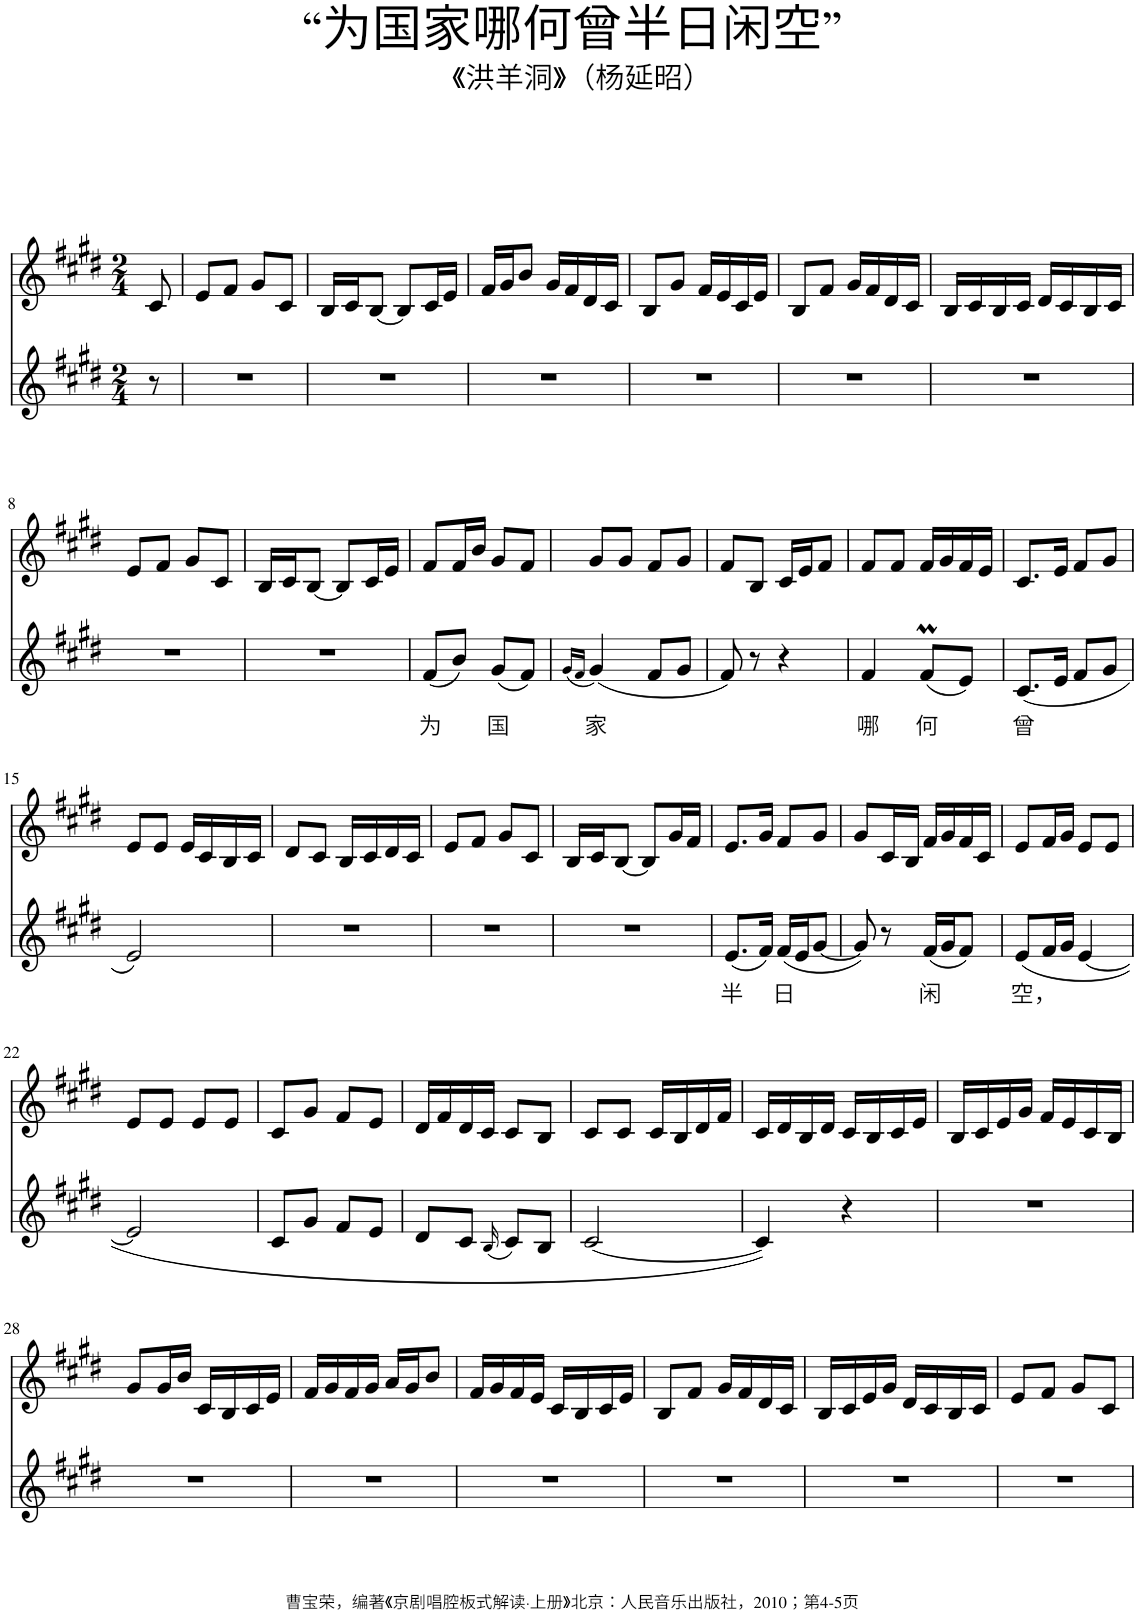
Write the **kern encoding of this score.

**kern	**text	**kern
*part2	*part2	*part1
*staff2	*staff2	*staff1
*I"Piano	*	*I"Piano
*I'Pno	*	*I'Pno
*clefG2	*	*clefG2
*k[f#c#g#d#]	*	*k[f#c#g#d#]
*M2/4	*	*M2/4
=1	=1	=1
8r	.	8c#/
=2	=2	=2
2r	.	8e/L
.	.	8f#/J
.	.	8g#/L
.	.	8c#/J
=3	=3	=3
2r	.	16B/LL
.	.	16c#/J
.	.	[8B/J
.	.	8B/L]
.	.	16c#/L
.	.	16e/JJ
=4	=4	=4
2r	.	16f#/LL
.	.	16g#/J
.	.	8b/J
.	.	16g#/LL
.	.	16f#/
.	.	16d#/
.	.	16c#/JJ
=5	=5	=5
2r	.	8B/L
.	.	8g#/J
.	.	16f#/LL
.	.	16e/
.	.	16c#/
.	.	16e/JJ
=6	=6	=6
2r	.	8B/L
.	.	8f#/J
.	.	16g#/LL
.	.	16f#/
.	.	16d#/
.	.	16c#/JJ
=7	=7	=7
2r	.	16B/LL
.	.	16c#/
.	.	16B/
.	.	16c#/JJ
.	.	16d#/LL
.	.	16c#/
.	.	16B/
.	.	16c#/JJ
!!LO:LB:g=z
=8	=8	=8
2r	.	8e/L
.	.	8f#/J
.	.	8g#/L
.	.	8c#/J
=9	=9	=9
2r	.	16B/LL
.	.	16c#/J
.	.	[8B/J
.	.	8B/L]
.	.	16c#/L
.	.	16e/JJ
=10	=10	=10
!	!LO:LY:b	!
(8f#/L	为	8f#/L
8b/J)	.	16f#/L
.	.	16b/JJ
!	!LO:LY:b	!
(8g#/L	国	8g#/L
8f#/J)	.	8f#/J
=11	=11	=11
(16qg#/LL	.	.
16qf#/JJ	.	.
!	!LO:LY:b	!
(4g#/)	家	8g#/L
.	.	8g#/J
8f#/L	.	8f#/L
8g#/J	.	8g#/J
=12	=12	=12
8f#/)	.	8f#/L
8r	.	8B/J
4r	.	16c#/LL
.	.	16e/J
.	.	8f#/J
=13	=13	=13
!	!LO:LY:b	!
4f#/	哪	8f#/L
.	.	8f#/J
!	!LO:LY:b	!
(8f#M/L	何	16f#/LL
.	.	16g#/
8e/J)	.	16f#/
.	.	16e/JJ
=14	=14	=14
!	!LO:LY:b	!
(8.c#/L	曾	8.c#/L
16e/Jk	.	16e/Jk
8f#/L	.	8f#/L
8g#/J	.	8g#/J
!!LO:LB:g=z
=15	=15	=15
2e/)	.	8e/L
.	.	8e/J
.	.	16e/LL
.	.	16c#/
.	.	16B/
.	.	16c#/JJ
=16	=16	=16
2r	.	8d#/L
.	.	8c#/J
.	.	16B/LL
.	.	16c#/
.	.	16d#/
.	.	16c#/JJ
=17	=17	=17
2r	.	8e/L
.	.	8f#/J
.	.	8g#/L
.	.	8c#/J
=18	=18	=18
2r	.	16B/LL
.	.	16c#/J
.	.	[8B/J
.	.	8B/L]
.	.	16g#/L
.	.	16f#/JJ
=19	=19	=19
!	!LO:LY:b	!
(8.e/L	半	8.e/L
16f#/Jk)	.	16g#/Jk
!	!LO:LY:b	!
(16f#/LL	日	8f#/L
16e/J	.	.
[8g#/J	.	8g#/J
=20	=20	=20
8g#/])	.	8g#/L
8r	.	16c#/L
.	.	16B/JJ
!	!LO:LY:b	!
(16f#/LL	闲	16f#/LL
16g#/J	.	16g#/
8f#/J)	.	16f#/
.	.	16c#/JJ
=21	=21	=21
!	!LO:LY:b	!
(8e/L	空，	8e/L
16f#/L	.	16f#/L
16g#/JJ	.	16g#/JJ
[4e/	.	8e/L
.	.	8e/J
!!LO:LB:g=z
=22	=22	=22
2e/]	.	8e/L
.	.	8e/J
.	.	8e/L
.	.	8e/J
=23	=23	=23
8c#/L	.	8c#/L
8g#/J	.	8g#/J
8f#/L	.	8f#/L
8e/J	.	8e/J
=24	=24	=24
8d#/L	.	16d#/LL
.	.	16f#/
8c#/J	.	16d#/
.	.	16c#/JJ
(16qB/	.	.
8c#/L)	.	8c#/L
8B/J	.	8B/J
=25	=25	=25
[2c#/	.	8c#/L
.	.	8c#/J
.	.	16c#/LL
.	.	16B/
.	.	16d#/
.	.	16f#/JJ
=26	=26	=26
4c#/])	.	16c#/LL
.	.	16d#/
.	.	16B/
.	.	16d#/JJ
4r	.	16c#/LL
.	.	16B/
.	.	16c#/
.	.	16e/JJ
=27	=27	=27
2r	.	16B/LL
.	.	16c#/
.	.	16e/
.	.	16g#/JJ
.	.	16f#/LL
.	.	16e/
.	.	16c#/
.	.	16B/JJ
!!LO:LB:g=z
=28	=28	=28
2r	.	8g#/L
.	.	16g#/L
.	.	16b/JJ
.	.	16c#/LL
.	.	16B/
.	.	16c#/
.	.	16e/JJ
=29	=29	=29
2r	.	16f#/LL
.	.	16g#/
.	.	16f#/
.	.	16g#/JJ
.	.	16a/LL
.	.	16g#/J
.	.	8b/J
=30	=30	=30
2r	.	16f#/LL
.	.	16g#/
.	.	16f#/
.	.	16e/JJ
.	.	16c#/LL
.	.	16B/
.	.	16c#/
.	.	16e/JJ
=31	=31	=31
2r	.	8B/L
.	.	8f#/J
.	.	16g#/LL
.	.	16f#/
.	.	16d#/
.	.	16c#/JJ
=32	=32	=32
2r	.	16B/LL
.	.	16c#/
.	.	16e/
.	.	16g#/JJ
.	.	16d#/LL
.	.	16c#/
.	.	16B/
.	.	16c#/JJ
=33	=33	=33
2r	.	8e/L
.	.	8f#/J
.	.	8g#/L
.	.	8c#/J
=	=	=
*-	*-	*-
